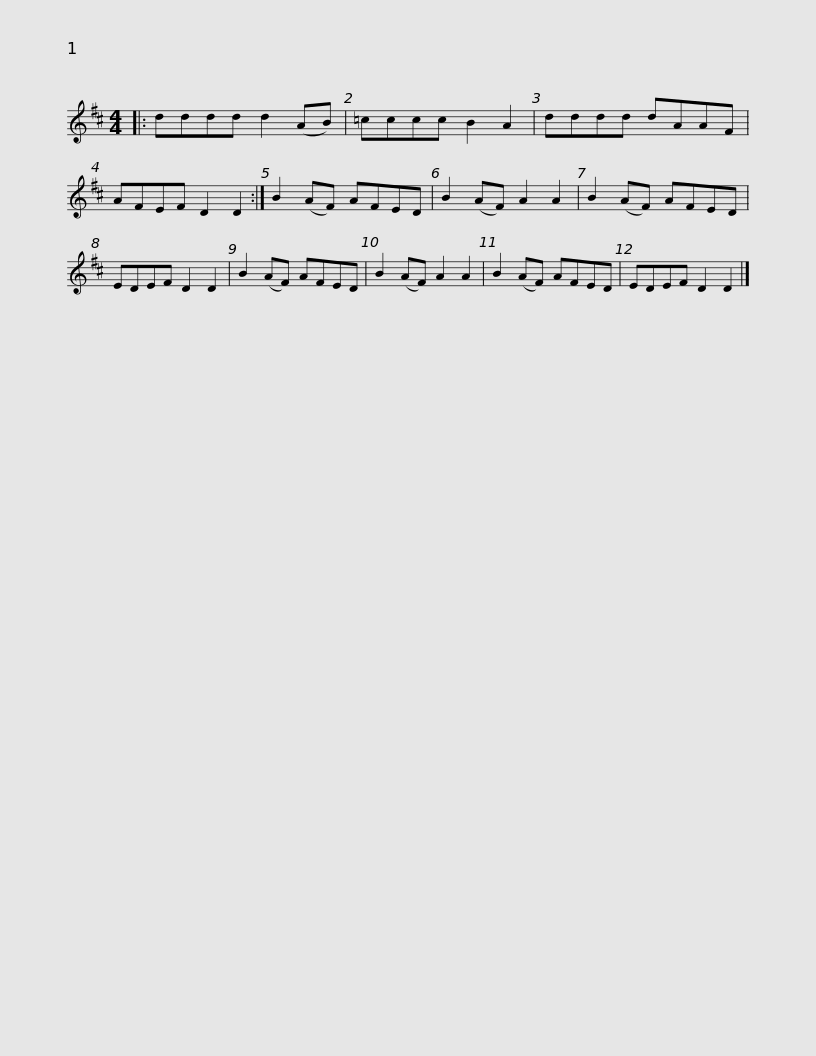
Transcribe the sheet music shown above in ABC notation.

X:1
L:1/8
M:4/4
I:linebreak $
K:D
V:1 treble
V:1
|: dddd d2 (AB) | =cccc B2 A2 | dddd dAAF | AFEF D2 D2 :| B2 (AF) AFED | %5
 B2 (AF) A2 A2 |$ B2 (AF) AFED | EDEF D2 D2 | B2 (AF) AFED | B2 (AF) A2 A2 | %10
 B2 (AF) AFED | EDEF D2 D2 |] %12
